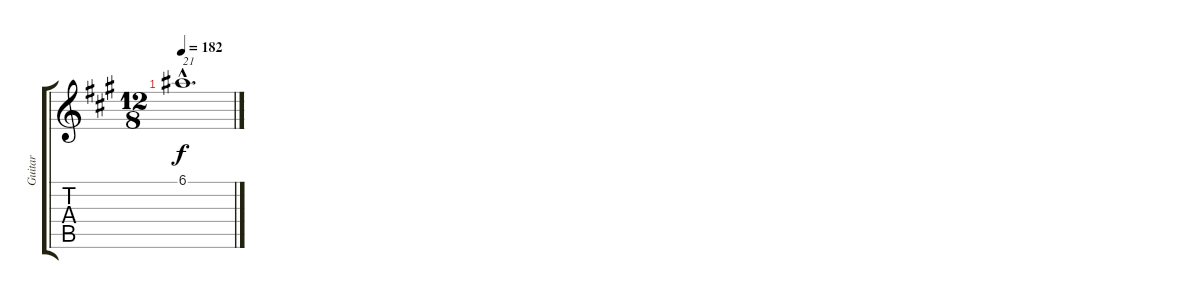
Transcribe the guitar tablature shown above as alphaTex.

\track ("Guitar" "Guitar") {instrument acousticguitarnylon}
\staff {score tabs}
\tuning (E4 B3 G3 D3 A2 E2) {hide}
\ts (12 8)
\tempo 182
\clef g2
\ks a
6.1{hac}.1{d txt "21" dy f}
